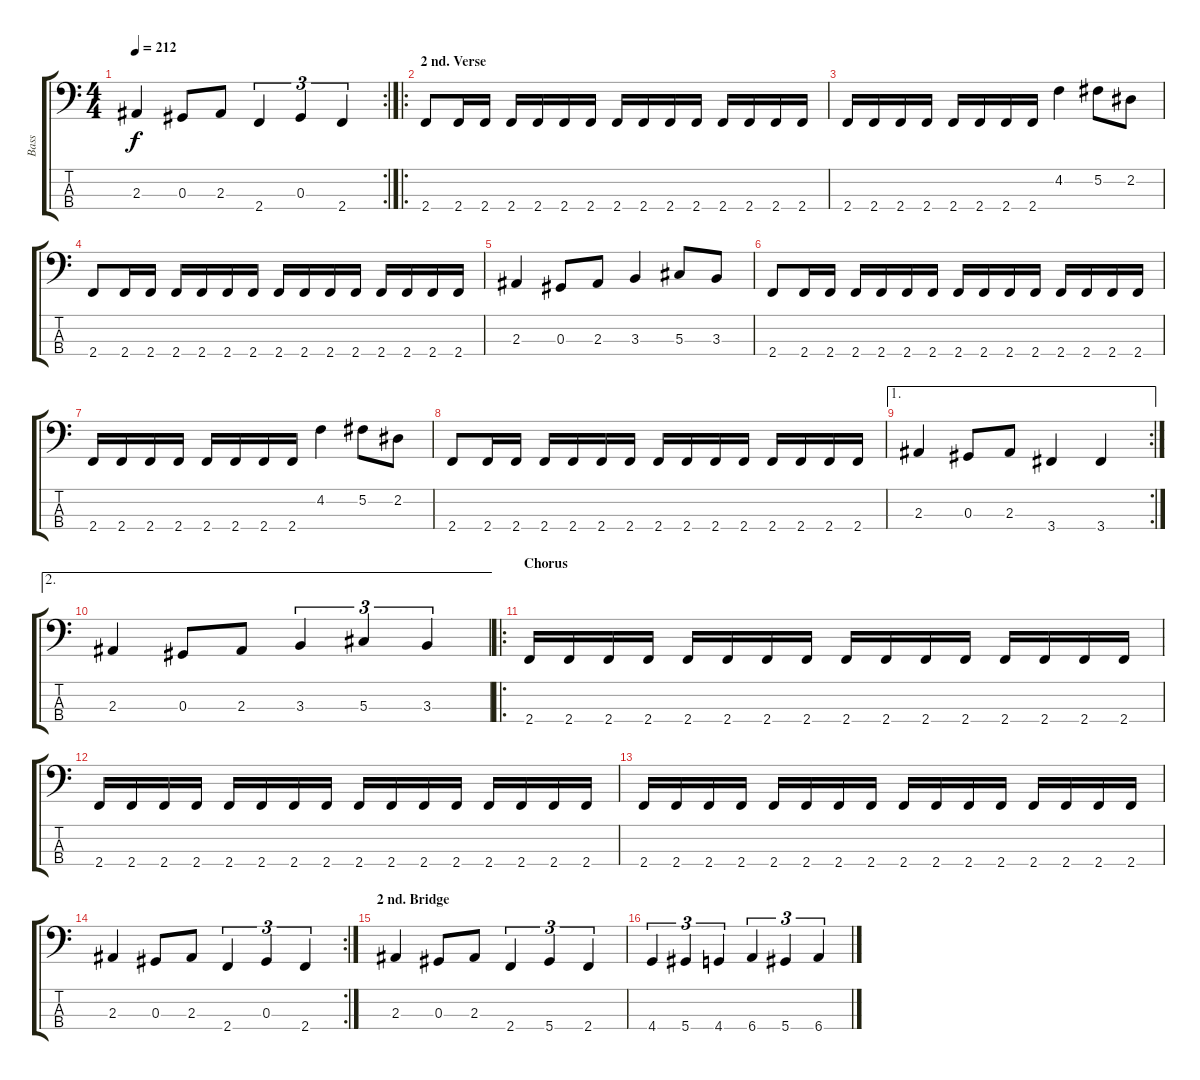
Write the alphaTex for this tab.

\track ("Bass" "Bass") {instrument electricbassfinger}
\staff {score tabs}
\tuning (Gb2 Db2 Ab1 Eb1) {hide}
\rc 2
\ts (4 4)
\tempo 212
\clef f4
\ks c
2.3.4{dy f} 0.3.8 2.3.8 2.4.4{tu (3 2)} 0.3.4{tu (3 2)} 2.4.4{tu (3 2)} |
\ro
\section ("" "2 nd. Verse")
2.4.8 2.4.16 2.4.16 2.4.16 2.4.16 2.4.16 2.4.16 2.4.16 2.4.16 2.4.16 2.4.16 2.4.16 2.4.16 2.4.16 2.4.16 |
2.4.16 2.4.16 2.4.16 2.4.16 2.4.16 2.4.16 2.4.16 2.4.16 4.2.4 5.2.8 2.2.8 |
2.4.8 2.4.16 2.4.16 2.4.16 2.4.16 2.4.16 2.4.16 2.4.16 2.4.16 2.4.16 2.4.16 2.4.16 2.4.16 2.4.16 2.4.16 |
2.3.4 0.3.8 2.3.8 3.3.4 5.3.8 3.3.8 |
2.4.8 2.4.16 2.4.16 2.4.16 2.4.16 2.4.16 2.4.16 2.4.16 2.4.16 2.4.16 2.4.16 2.4.16 2.4.16 2.4.16 2.4.16 |
2.4.16 2.4.16 2.4.16 2.4.16 2.4.16 2.4.16 2.4.16 2.4.16 4.2.4 5.2.8 2.2.8 |
2.4.8 2.4.16 2.4.16 2.4.16 2.4.16 2.4.16 2.4.16 2.4.16 2.4.16 2.4.16 2.4.16 2.4.16 2.4.16 2.4.16 2.4.16 |
\ae 1
\rc 2
2.3.4 0.3.8 2.3.8 3.4.4 3.4.4 |
\ae 2
2.3.4 0.3.8 2.3.8 3.3.4{tu (3 2)} 5.3.4{tu (3 2)} 3.3.4{tu (3 2)} |
\ro
\section ("" "Chorus")
2.4.16 2.4.16 2.4.16 2.4.16 2.4.16 2.4.16 2.4.16 2.4.16 2.4.16 2.4.16 2.4.16 2.4.16 2.4.16 2.4.16 2.4.16 2.4.16 |
2.4.16 2.4.16 2.4.16 2.4.16 2.4.16 2.4.16 2.4.16 2.4.16 2.4.16 2.4.16 2.4.16 2.4.16 2.4.16 2.4.16 2.4.16 2.4.16 |
2.4.16 2.4.16 2.4.16 2.4.16 2.4.16 2.4.16 2.4.16 2.4.16 2.4.16 2.4.16 2.4.16 2.4.16 2.4.16 2.4.16 2.4.16 2.4.16 |
\rc 2
2.3.4 0.3.8 2.3.8 2.4.4{tu (3 2)} 0.3.4{tu (3 2)} 2.4.4{tu (3 2)} |
\section ("" "2 nd. Bridge")
2.3.4 0.3.8 2.3.8 2.4.4{tu (3 2)} 5.4.4{tu (3 2)} 2.4.4{tu (3 2)} |
4.4.4{tu (3 2)} 5.4.4{tu (3 2)} 4.4.4{tu (3 2)} 6.4.4{tu (3 2)} 5.4.4{tu (3 2)} 6.4.4{tu (3 2)}
